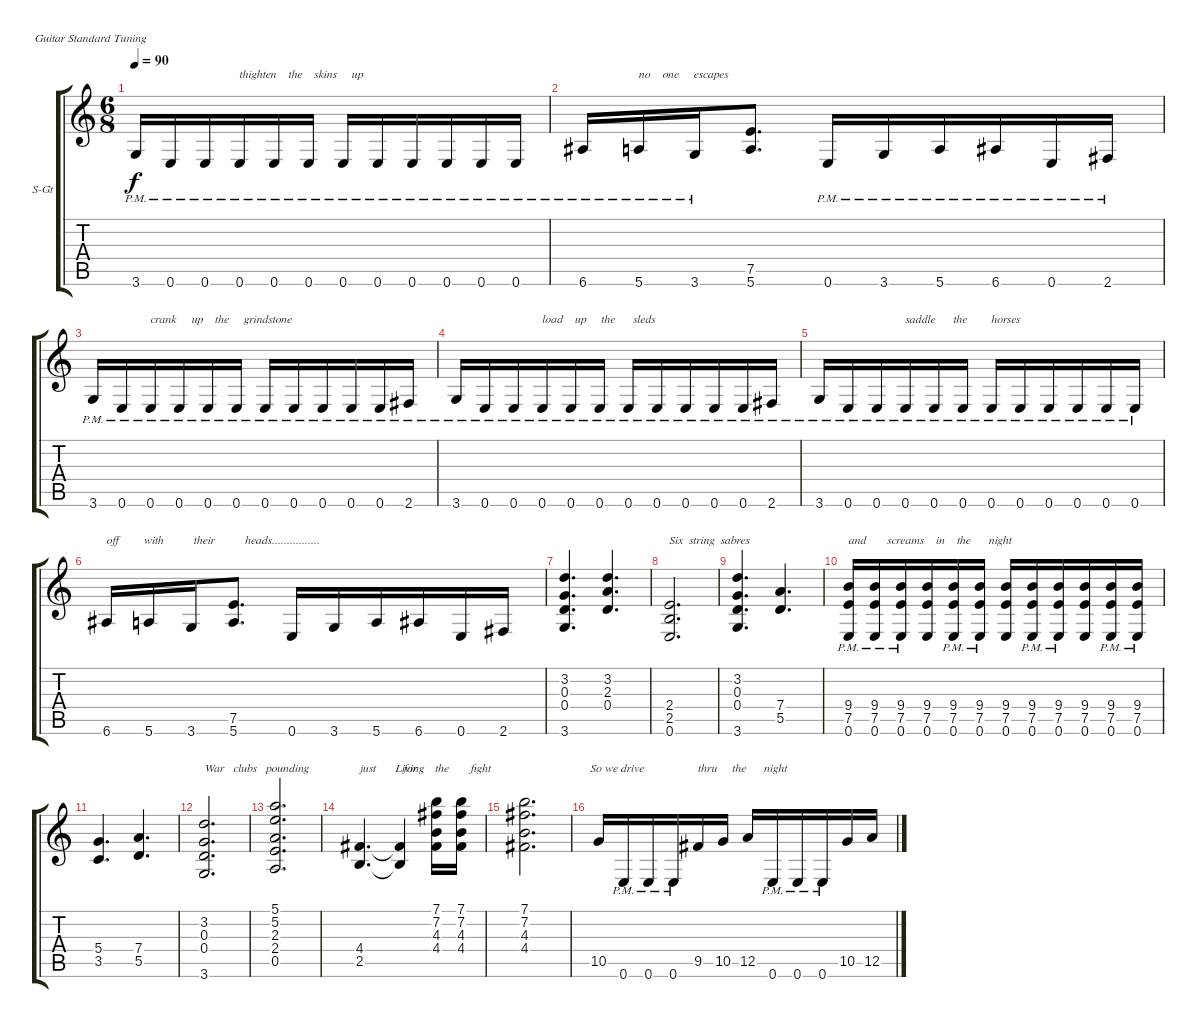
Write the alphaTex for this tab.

\defaultSystemsLayout 4
\bracketExtendMode groupsimilarinstruments
\firstSystemTrackNameOrientation horizontal
\otherSystemsTrackNameOrientation horizontal
\track ("Wolf Hoffmann" "S-Gt") {instrument acousticguitarsteel}
\staff {score tabs}
\tuning (E4 B3 G3 D3 A2 E2)
\ts (6 8)
\tempo 90
\clef g2
\ks c
3.6{pm}.16{dy f} 0.6{pm}.16 0.6{pm}.16 0.6{pm}.16{txt "thighten    the    skins     up"} 0.6{pm}.16 0.6{pm}.16 0.6{pm}.16 0.6{pm}.16 0.6{pm}.16 0.6{pm}.16 0.6{pm}.16 0.6{pm}.16 |
6.6{pm}.16 5.6{pm}.16{txt "no    one     escapes"} 3.6{pm}.16 (5.6 7.5).8{d} 0.6{pm}.16 3.6{pm}.16 5.6{pm}.16 6.6{pm}.16 0.6{pm}.16 2.6{pm}.16 |
3.6{pm}.16 0.6{pm}.16 0.6{pm}.16{txt "crank     up    the     grindstone"} 0.6{pm}.16 0.6{pm}.16 0.6{pm}.16 0.6{pm}.16 0.6{pm}.16 0.6{pm}.16 0.6{pm}.16 0.6{pm}.16 2.6{pm}.16 |
3.6{pm}.16 0.6{pm}.16 0.6{pm}.16 0.6{pm}.16{txt "load    up     the      sleds"} 0.6{pm}.16 0.6{pm}.16 0.6{pm}.16 0.6{pm}.16 0.6{pm}.16 0.6{pm}.16 0.6{pm}.16 2.6{pm}.16 |
3.6{pm}.16 0.6{pm}.16 0.6{pm}.16 0.6{pm}.16{txt "saddle      the        horses"} 0.6{pm}.16 0.6{pm}.16 0.6{pm}.16 0.6{pm}.16 0.6{pm}.16 0.6{pm}.16 0.6{pm}.16 0.6{pm}.16 |
6.6.16{txt "off        with          their          heads................"} 5.6.16 3.6.16 (5.6 7.5).8{d} 0.6.16 3.6.16 5.6.16 6.6.16 0.6.16 2.6.16 |
(3.2 0.3 3.6 0.4).4{d} (3.2 2.3 0.4).4{d} |
(2.4 2.5 0.6).2{d txt "Six  string  sabres"} |
(3.2 0.3 3.6 0.4).4{d} (7.4 5.5).4{d} |
(9.4{pm} 7.5{pm} 0.6{pm}).16{txt "and       screams    in    the      night"} (0.6{pm} 7.5{pm} 9.4{pm}).16 (0.6{pm} 7.5{pm} 9.4{pm}).16 (9.4 7.5 0.6).16 (0.6{pm} 7.5{pm} 9.4{pm}).16 (0.6{pm} 7.5{pm} 9.4{pm}).16 (9.4 7.5 0.6).16 (0.6{pm} 9.4{pm} 7.5{pm}).16 (0.6{pm} 9.4{pm} 7.5{pm}).16 (7.5 9.4 0.6).16 (0.6{pm} 9.4{pm} 7.5{pm}).16 (0.6{pm} 9.4{pm} 7.5{pm}).16 |
(5.4 3.5).4{d} (7.4 5.5).4{d} |
(0.4 3.6 0.3 3.2).2{d txt "War   clubs   pounding"} |
(2.3 2.4 0.5 5.2 5.1).2{d txt "                                        Living"} |
(4.4 2.5).4{d txt "just         for      the       fight"} (4.4{t} 2.5{t}).4 (4.3 4.4 7.2 7.1).16 (4.3 4.4 7.1 7.2).16 |
(4.3 4.4 7.2 7.1).2{d txt "                      So we drive"} |
10.5.16 0.6{pm}.16 0.6{pm}.16 0.6{pm}.16 9.5.16{txt "thru     the      night"} 10.5.16 12.5.16 0.6{pm}.16 0.6{pm}.16 0.6{pm}.16 10.5.16 12.5.16
